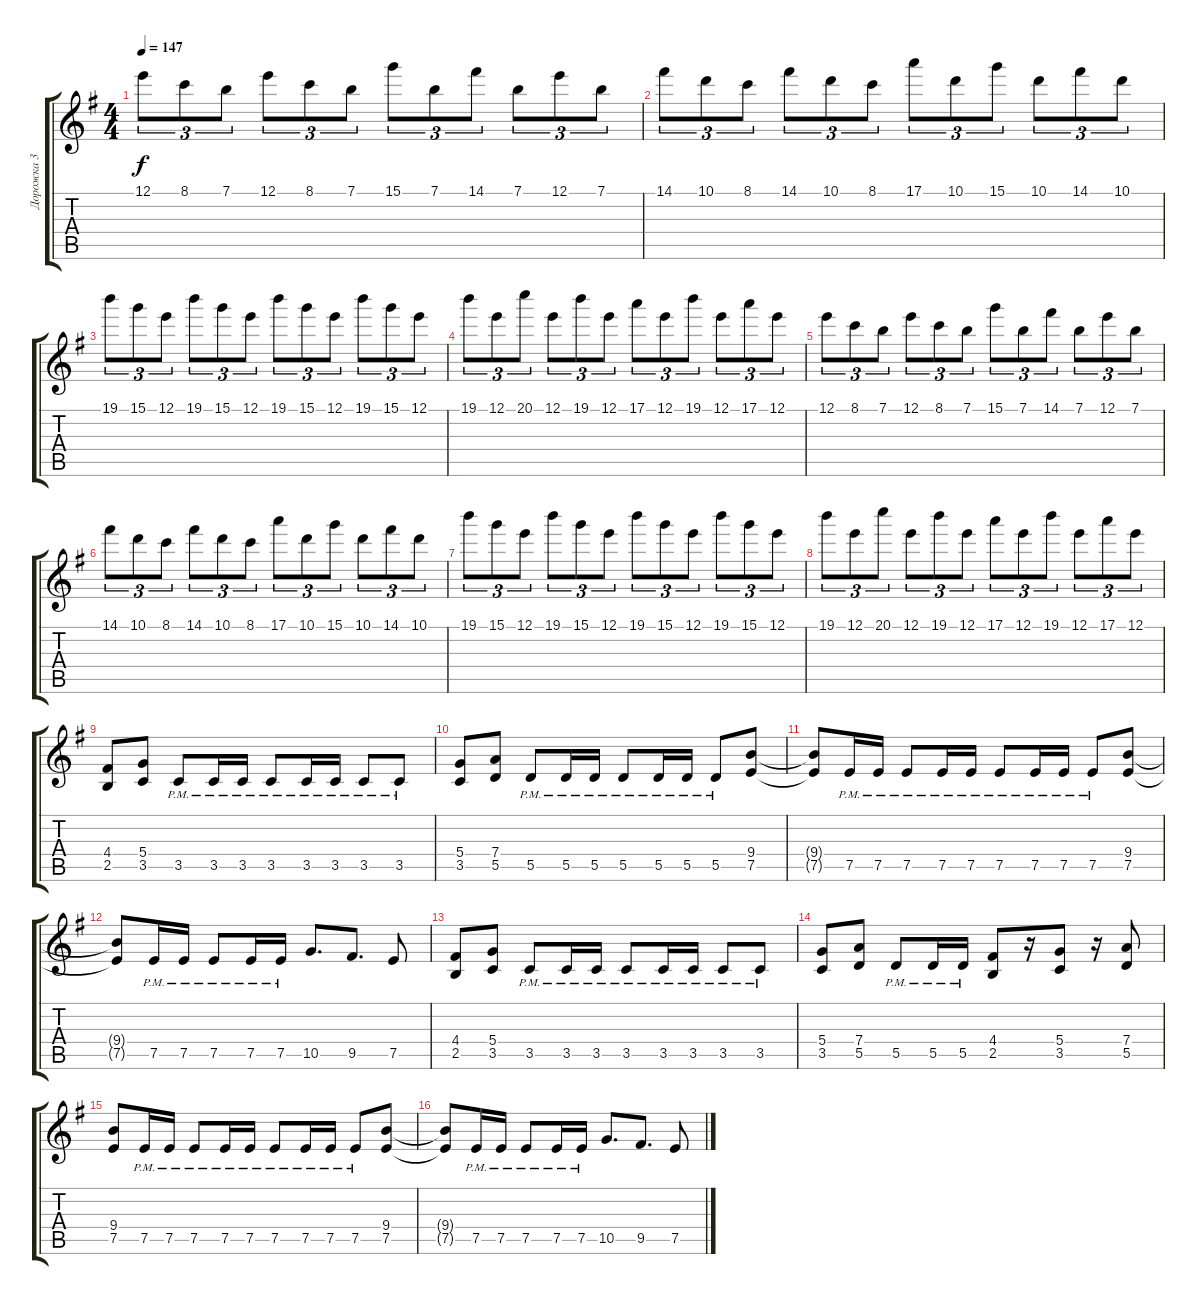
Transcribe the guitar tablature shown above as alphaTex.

\track ("Дорожка 3" "Дорожка 3") {instrument overdrivenguitar}
\staff {score tabs}
\tuning (E4 B3 G3 D3 A2 E2) {hide}
\ts (4 4)
\tempo 147
\clef g2
\ks eminor
12.1.8{tu (3 2) dy f} 8.1.8{tu (3 2)} 7.1.8{tu (3 2)} 12.1.8{tu (3 2)} 8.1.8{tu (3 2)} 7.1.8{tu (3 2)} 15.1.8{tu (3 2)} 7.1.8{tu (3 2)} 14.1.8{tu (3 2)} 7.1.8{tu (3 2)} 12.1.8{tu (3 2)} 7.1.8{tu (3 2)} |
14.1.8{tu (3 2)} 10.1.8{tu (3 2)} 8.1.8{tu (3 2)} 14.1.8{tu (3 2)} 10.1.8{tu (3 2)} 8.1.8{tu (3 2)} 17.1.8{tu (3 2)} 10.1.8{tu (3 2)} 15.1.8{tu (3 2)} 10.1.8{tu (3 2)} 14.1.8{tu (3 2)} 10.1.8{tu (3 2)} |
19.1.8{tu (3 2)} 15.1.8{tu (3 2)} 12.1.8{tu (3 2)} 19.1.8{tu (3 2)} 15.1.8{tu (3 2)} 12.1.8{tu (3 2)} 19.1.8{tu (3 2)} 15.1.8{tu (3 2)} 12.1.8{tu (3 2)} 19.1.8{tu (3 2)} 15.1.8{tu (3 2)} 12.1.8{tu (3 2)} |
19.1.8{tu (3 2)} 12.1.8{tu (3 2)} 20.1.8{tu (3 2)} 12.1.8{tu (3 2)} 19.1.8{tu (3 2)} 12.1.8{tu (3 2)} 17.1.8{tu (3 2)} 12.1.8{tu (3 2)} 19.1.8{tu (3 2)} 12.1.8{tu (3 2)} 17.1.8{tu (3 2)} 12.1.8{tu (3 2)} |
12.1.8{tu (3 2)} 8.1.8{tu (3 2)} 7.1.8{tu (3 2)} 12.1.8{tu (3 2)} 8.1.8{tu (3 2)} 7.1.8{tu (3 2)} 15.1.8{tu (3 2)} 7.1.8{tu (3 2)} 14.1.8{tu (3 2)} 7.1.8{tu (3 2)} 12.1.8{tu (3 2)} 7.1.8{tu (3 2)} |
14.1.8{tu (3 2)} 10.1.8{tu (3 2)} 8.1.8{tu (3 2)} 14.1.8{tu (3 2)} 10.1.8{tu (3 2)} 8.1.8{tu (3 2)} 17.1.8{tu (3 2)} 10.1.8{tu (3 2)} 15.1.8{tu (3 2)} 10.1.8{tu (3 2)} 14.1.8{tu (3 2)} 10.1.8{tu (3 2)} |
19.1.8{tu (3 2)} 15.1.8{tu (3 2)} 12.1.8{tu (3 2)} 19.1.8{tu (3 2)} 15.1.8{tu (3 2)} 12.1.8{tu (3 2)} 19.1.8{tu (3 2)} 15.1.8{tu (3 2)} 12.1.8{tu (3 2)} 19.1.8{tu (3 2)} 15.1.8{tu (3 2)} 12.1.8{tu (3 2)} |
19.1.8{tu (3 2)} 12.1.8{tu (3 2)} 20.1.8{tu (3 2)} 12.1.8{tu (3 2)} 19.1.8{tu (3 2)} 12.1.8{tu (3 2)} 17.1.8{tu (3 2)} 12.1.8{tu (3 2)} 19.1.8{tu (3 2)} 12.1.8{tu (3 2)} 17.1.8{tu (3 2)} 12.1.8{tu (3 2)} |
(4.4 2.5).8 (5.4 3.5).8 3.5{pm}.8 3.5{pm}.16 3.5{pm}.16 3.5{pm}.8 3.5{pm}.16 3.5{pm}.16 3.5{pm}.8 3.5{pm}.8 |
(5.4 3.5).8 (7.4 5.5).8 5.5{pm}.8 5.5{pm}.16 5.5{pm}.16 5.5{pm}.8 5.5{pm}.16 5.5{pm}.16 5.5{pm}.8 (9.4 7.5).8 |
(9.4{t} 7.5{t}).8 7.5{pm}.16 7.5{pm}.16 7.5{pm}.8 7.5{pm}.16 7.5{pm}.16 7.5{pm}.8 7.5{pm}.16 7.5{pm}.16 7.5{pm}.8 (9.4 7.5).8 |
(9.4{t} 7.5{t}).8 7.5{pm}.16 7.5{pm}.16 7.5{pm}.8 7.5{pm}.16 7.5{pm}.16 10.5.8{d} 9.5.8{d} 7.5.8 |
(4.4 2.5).8 (5.4 3.5).8 3.5{pm}.8 3.5{pm}.16 3.5{pm}.16 3.5{pm}.8 3.5{pm}.16 3.5{pm}.16 3.5{pm}.8 3.5{pm}.8 |
(5.4 3.5).8 (7.4 5.5).8 5.5{pm}.8 5.5{pm}.16 5.5{pm}.16 (4.4 2.5).8 r.16 (5.4 3.5).8 r.16 (7.4 5.5).8 |
(9.4 7.5).8 7.5{pm}.16 7.5{pm}.16 7.5{pm}.8 7.5{pm}.16 7.5{pm}.16 7.5{pm}.8 7.5{pm}.16 7.5{pm}.16 7.5{pm}.8 (9.4 7.5).8 |
(9.4{t} 7.5{t}).8 7.5{pm}.16 7.5{pm}.16 7.5{pm}.8 7.5{pm}.16 7.5{pm}.16 10.5.8{d} 9.5.8{d} 7.5.8
